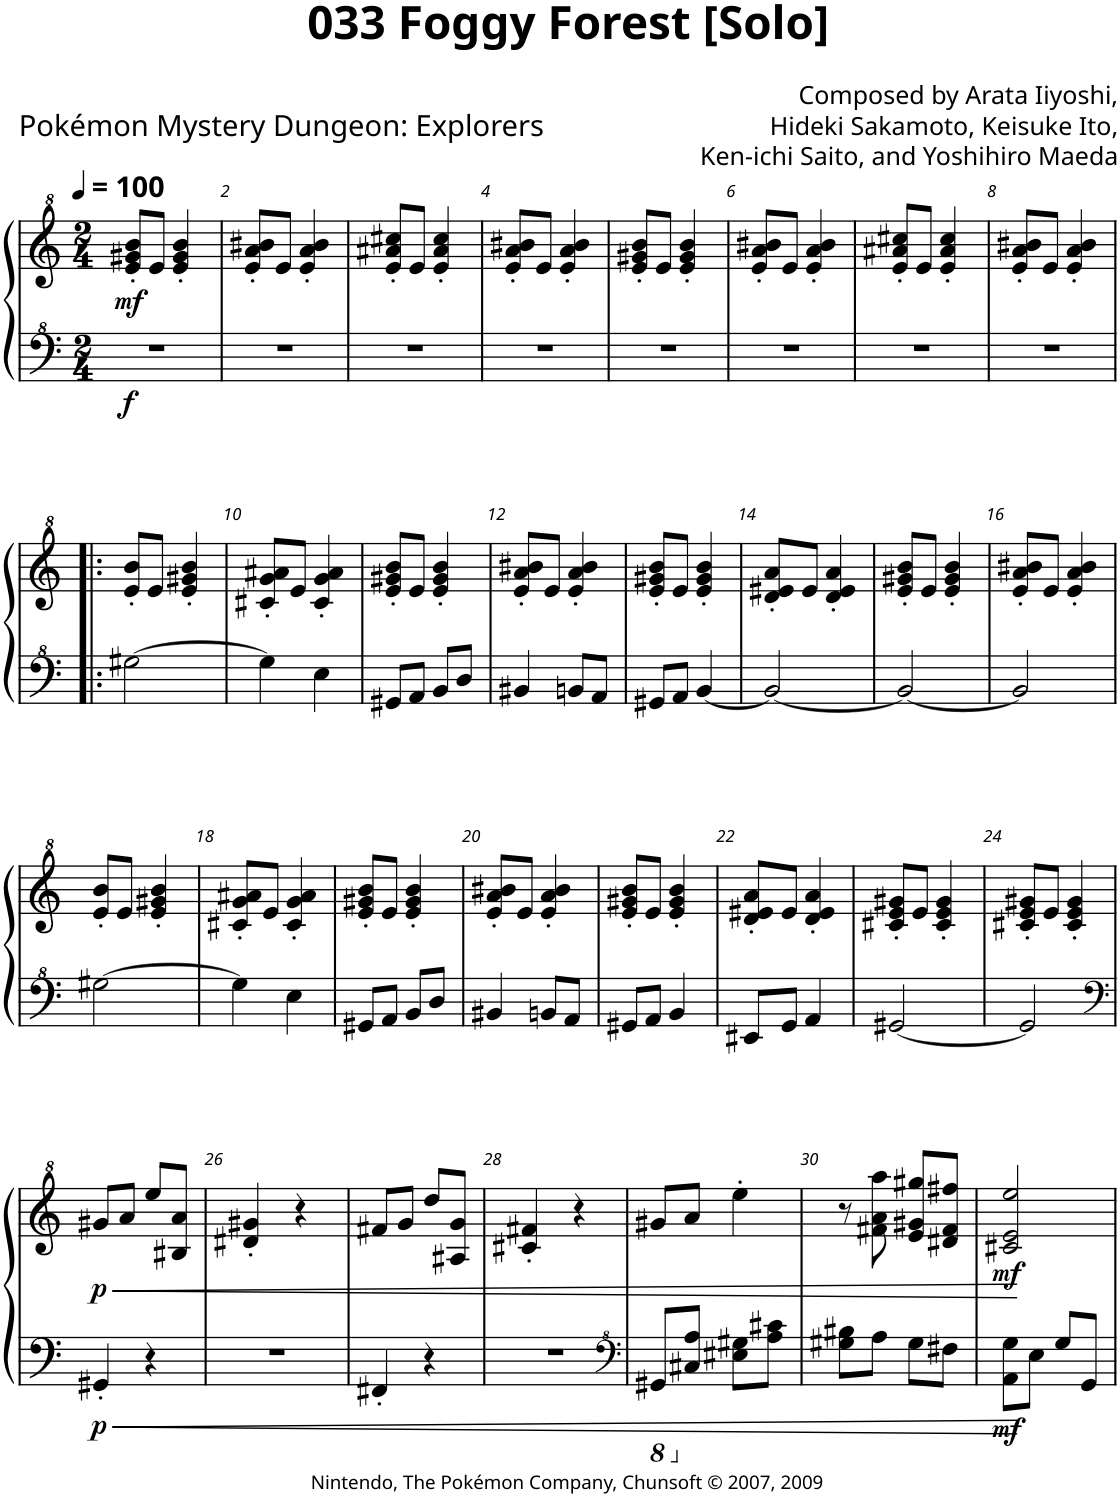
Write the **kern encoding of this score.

**kern	**dynam	**kern	**dynam
*part2	*part2	*part1	*part1
*staff2	*staff2	*staff1	*staff1
*I"Piano 2	*	*I"Piano, Right	*
*I'Pno	*	*I'Pno	*
*clefF^4	*	*clefG^2	*
*k[]	*	*k[]	*
*M2/4	*	*M2/4	*
*MM100	*	*MM100	*
=1	=1	=1	=1
!	!LO:DY:b	!	!LO:DY:b
2r	f	8ee/' 8gg#X/' 8bb/'L	mf
.	.	8ee/J	.
.	.	4ee/' 4gg#/' 4bb/'	.
=2	=2	=2	=2
2r	.	8ee/' 8aa/' 8bb#X/'L	.
.	.	8ee/J	.
.	.	4ee/' 4aa/' 4bb#/'	.
=3	=3	=3	=3
2r	.	8ee/' 8aa#X/' 8ccc#X/'L	.
.	.	8ee/J	.
.	.	4ee/' 4aa#/' 4ccc#/'	.
=4	=4	=4	=4
2r	.	8ee/' 8aa/' 8bb#X/'L	.
.	.	8ee/J	.
.	.	4ee/' 4aa/' 4bb#/'	.
=5	=5	=5	=5
2r	.	8ee/' 8gg#X/' 8bb/'L	.
.	.	8ee/J	.
.	.	4ee/' 4gg#/' 4bb/'	.
=6	=6	=6	=6
2r	.	8ee/' 8aa/' 8bb#X/'L	.
.	.	8ee/J	.
.	.	4ee/' 4aa/' 4bb#/'	.
=7	=7	=7	=7
2r	.	8ee/' 8aa#X/' 8ccc#X/'L	.
.	.	8ee/J	.
.	.	4ee/' 4aa#/' 4ccc#/'	.
=8	=8	=8	=8
2r	.	8ee/' 8aa/' 8bb#X/'L	.
.	.	8ee/J	.
.	.	4ee/' 4aa/' 4bb#/'	.
!!LO:LB:g=z
=9!|:	=9!|:	=9!|:	=9!|:
[2g#X\	.	8ee/' 8bb/'L	.
.	.	8ee/J	.
.	.	4ee/' 4gg#X/' 4bb/'	.
=10	=10	=10	=10
4g#\]	.	8cc#X/' 8gg/' 8aa#X/'L	.
.	.	8ee/J	.
4e\	.	4cc#/' 4gg/' 4aa#/'	.
=11	=11	=11	=11
8G#X/L	.	8ee/' 8gg#X/' 8bb/'L	.
8A/J	.	8ee/J	.
8B/L	.	4ee/' 4gg#/' 4bb/'	.
8d/J	.	.	.
=12	=12	=12	=12
4B#X/	.	8ee/' 8aa/' 8bb#X/'L	.
.	.	8ee/J	.
8Bn/L	.	4ee/' 4aa/' 4bb#/'	.
8A/J	.	.	.
=13	=13	=13	=13
8G#X/L	.	8ee/' 8gg#X/' 8bb/'L	.
8A/J	.	8ee/J	.
[4B/	.	4ee/' 4gg#/' 4bb/'	.
=14	=14	=14	=14
2B/_	.	8dd/' 8ee#X/' 8aa/'L	.
.	.	8ee#/J	.
.	.	4dd/' 4ee#/' 4aa/'	.
=15	=15	=15	=15
2B/_	.	8ee/' 8gg#X/' 8bb/'L	.
.	.	8ee/J	.
.	.	4ee/' 4gg#/' 4bb/'	.
=16	=16	=16	=16
2B/]	.	8ee/' 8aa/' 8bb#X/'L	.
.	.	8ee/J	.
.	.	4ee/' 4aa/' 4bb#/'	.
!!LO:LB:g=z
=17	=17	=17	=17
[2g#X\	.	8ee/' 8bb/'L	.
.	.	8ee/J	.
.	.	4ee/' 4gg#X/' 4bb/'	.
=18	=18	=18	=18
4g#\]	.	8cc#X/' 8gg/' 8aa#X/'L	.
.	.	8ee/J	.
4e\	.	4cc#/' 4gg/' 4aa#/'	.
=19	=19	=19	=19
8G#X/L	.	8ee/' 8gg#X/' 8bb/'L	.
8A/J	.	8ee/J	.
8B/L	.	4ee/' 4gg#/' 4bb/'	.
8d/J	.	.	.
=20	=20	=20	=20
4B#X/	.	8ee/' 8aa/' 8bb#X/'L	.
.	.	8ee/J	.
8Bn/L	.	4ee/' 4aa/' 4bb#/'	.
8A/J	.	.	.
=21	=21	=21	=21
8G#X/L	.	8ee/' 8gg#X/' 8bb/'L	.
8A/J	.	8ee/J	.
4B/	.	4ee/' 4gg#/' 4bb/'	.
=22	=22	=22	=22
8E#X/L	.	8dd/' 8ee#X/' 8aa/'L	.
8G/J	.	8ee#/J	.
4A/	.	4dd/' 4ee#/' 4aa/'	.
=23	=23	=23	=23
[2G#X/	.	8cc#X/' 8ee/' 8gg#X/'L	.
.	.	8ee/J	.
.	.	4cc#/' 4ee/' 4gg#/'	.
=24	=24	=24	=24
2G#/]	.	8cc#X/' 8ee/' 8gg#X/'L	.
.	.	8ee/J	.
.	.	4cc#/' 4ee/' 4gg#/'	.
!!LO:LB:g=z
=25	=25	=25	=25
*clefF4	*	*	*
!	!LO:HP:b	!	!LO:HP:b
!	!LO:DY:n=1:b	!	!LO:DY:n=1:b
4GG#X'/	< p	8gg#X/L	< p
.	.	8aa/J	.
4r	.	8eee/L	.
.	.	8b#X/ 8aa/J	.
=26	=26	=26	=26
2r	.	4dd#X/' 4gg#X/'	.
.	.	4r	.
=27	=27	=27	=27
4FF#X'/	.	8ff#X/L	.
.	.	8gg/J	.
4r	.	8ddd/L	.
.	.	8a#X/ 8gg/J	.
=28	=28	=28	=28
2r	.	4cc#X/' 4ff#X/'	.
.	.	4r	.
=29	=29	=29	=29
*clefF^4	*	*	*
*8ba	*	*	*
8GG#X/L	.	8gg#X/L	.
*X8ba	*	*	*
8c#X/ 8a/J	.	8aa/J	.
8e#X\ 8g#X\L	.	4eee'\	.
8a\ 8cc#X\J	.	.	.
=30	=30	=30	=30
8g#X\ 8b#X\L	.	8r	.
8a\J	.	8ff#X\ 8aa\ 8aaa\	.
8g#\L	.	8ee/ 8gg#X/ 8ggg#X/L	.
8f#X\J	.	8dd#X/ 8ff#/ 8fff#X/J	.
=31	=31	=31	=31
!	!LO:DY:b	!	!LO:DY:b
8A\ 8g\L	mf	2cc#X/ 2ee/ 2eee/	mf
8e\J	[	.	.
8g/L	.	.	.
8G/J	.	.	.
.	.	.	[
=	=	=	=
*-	*-	*-	*-
